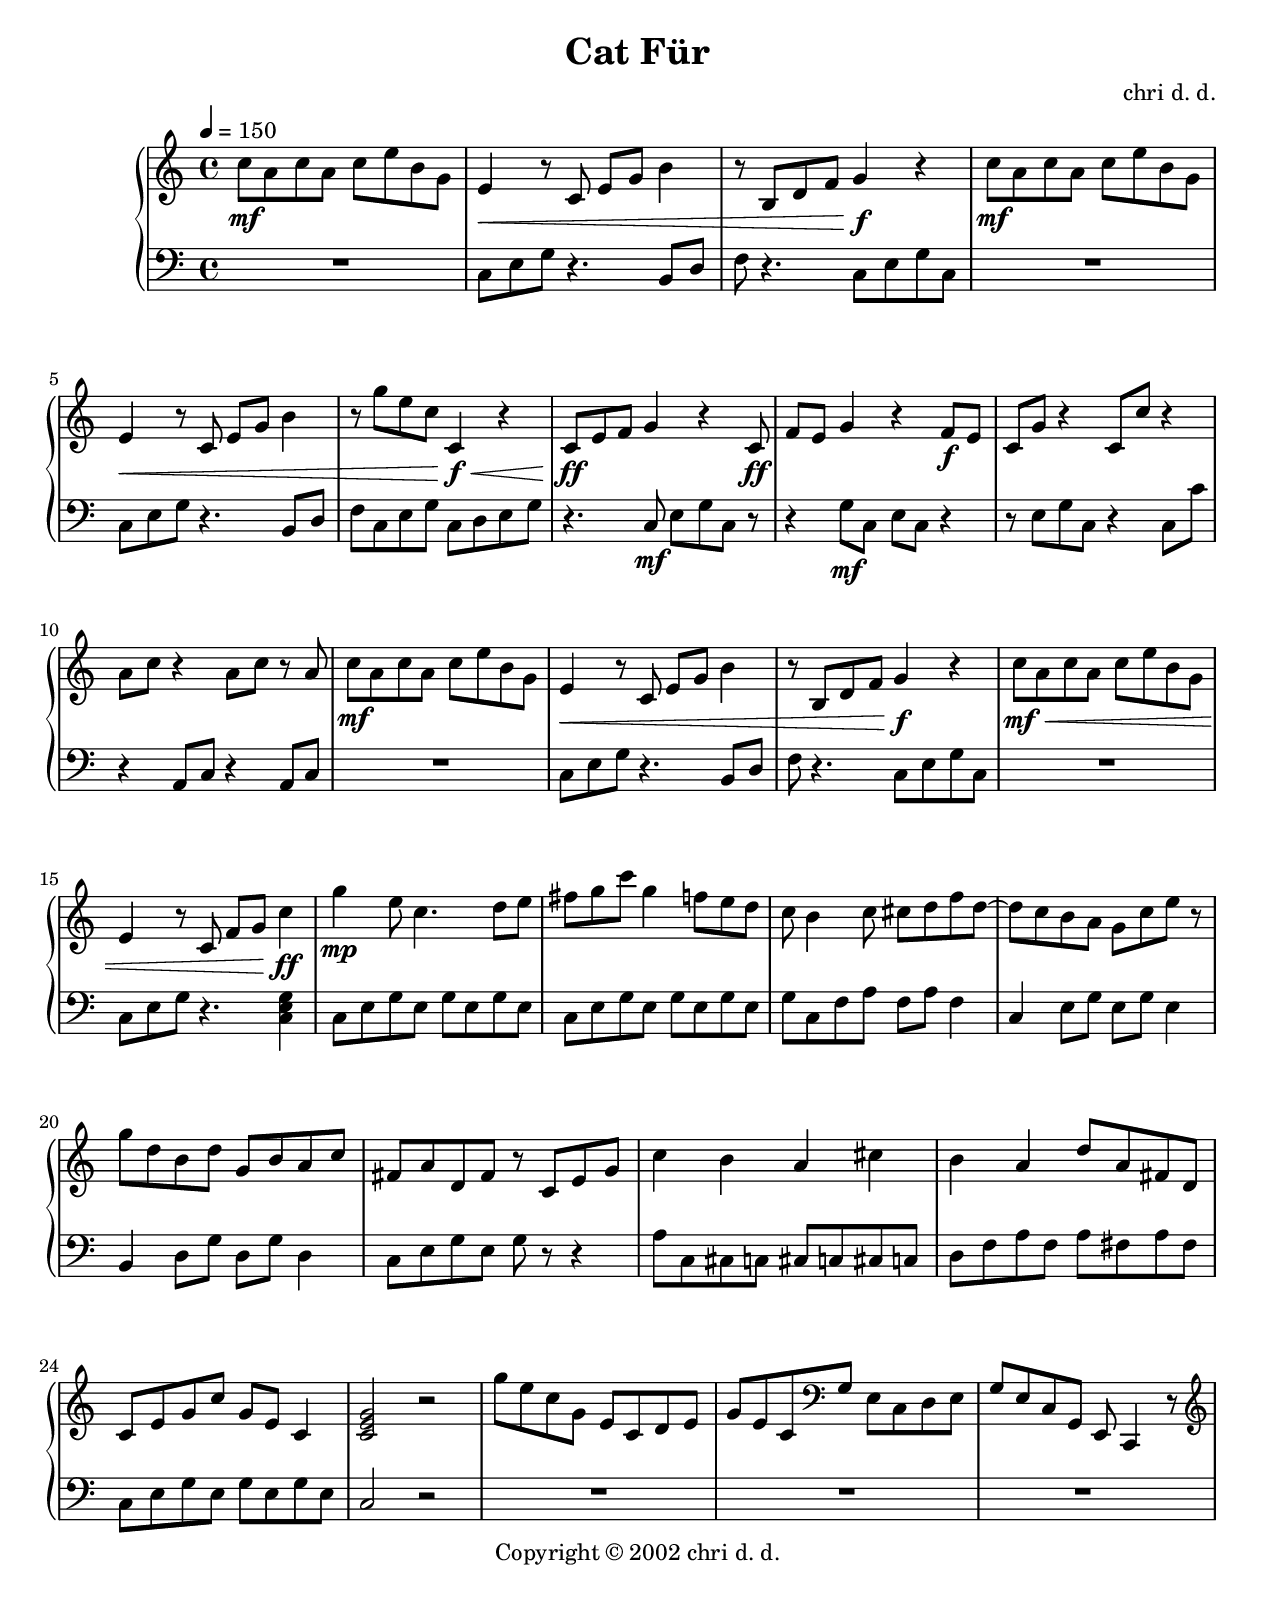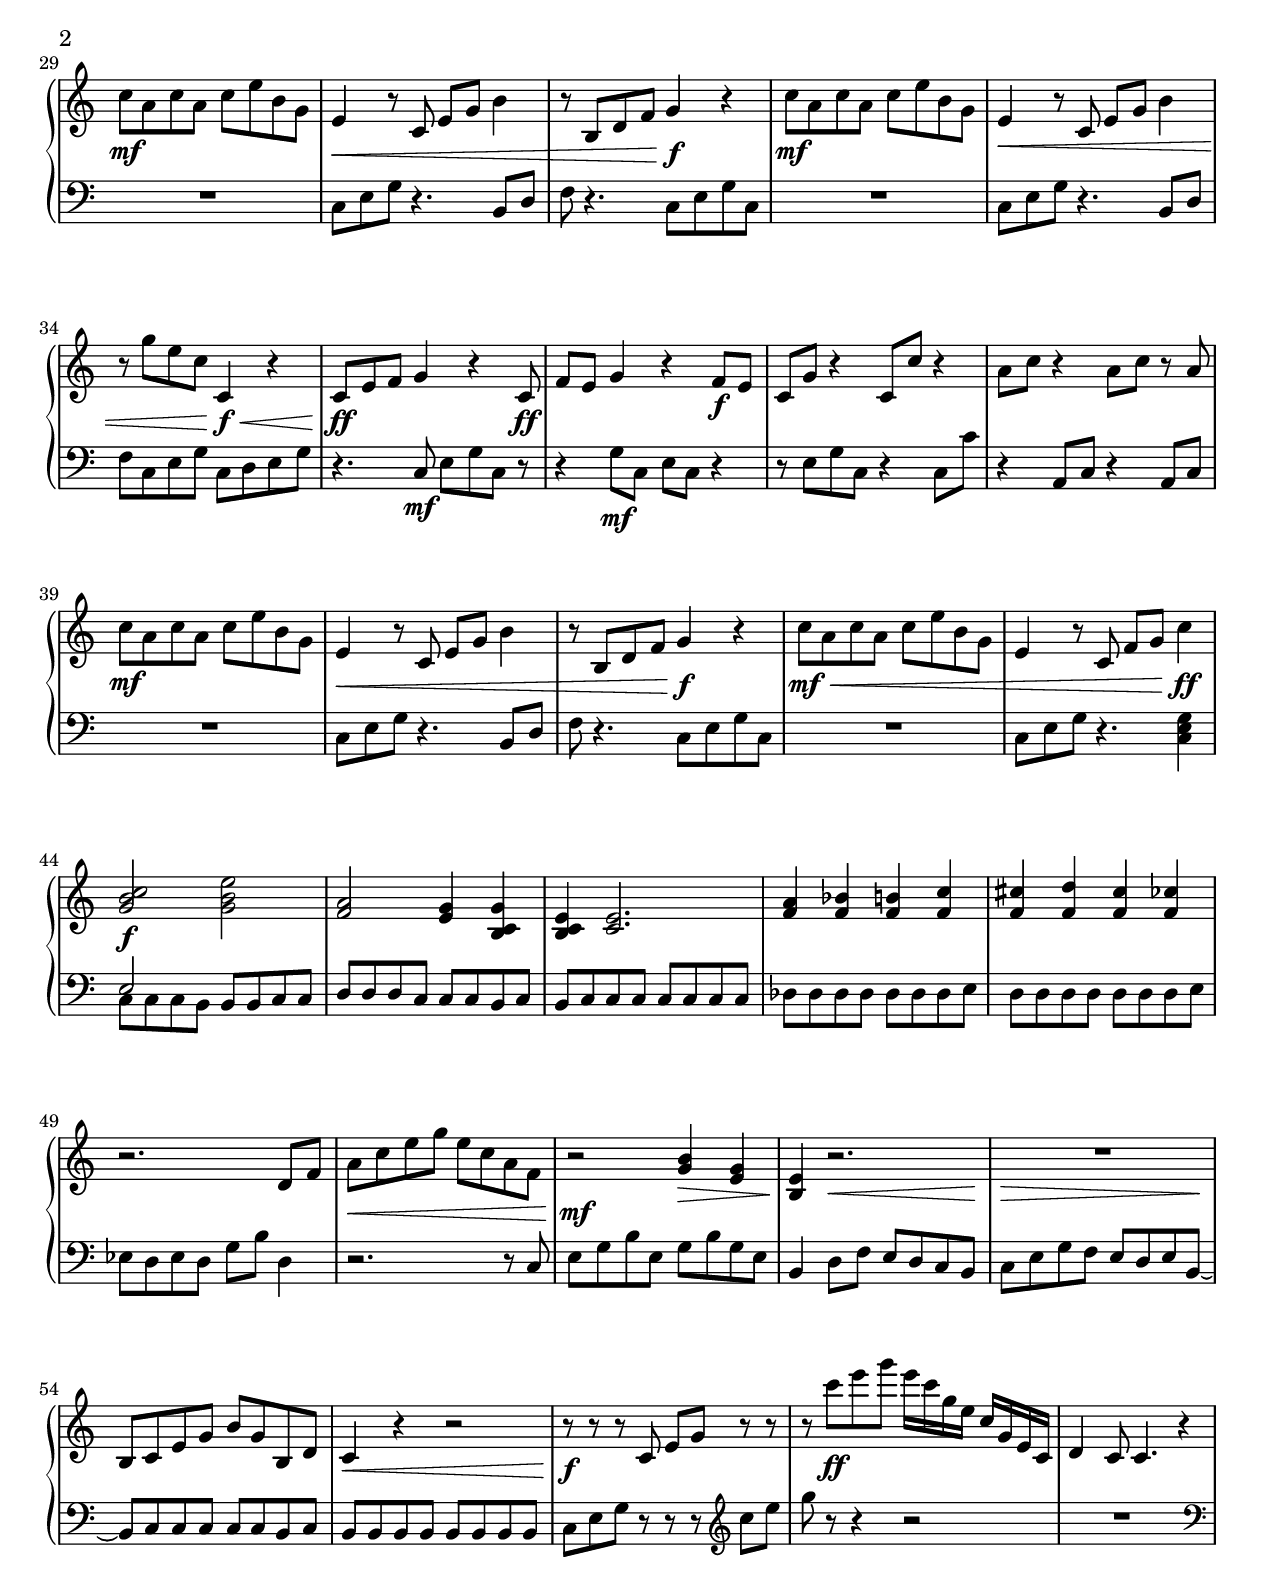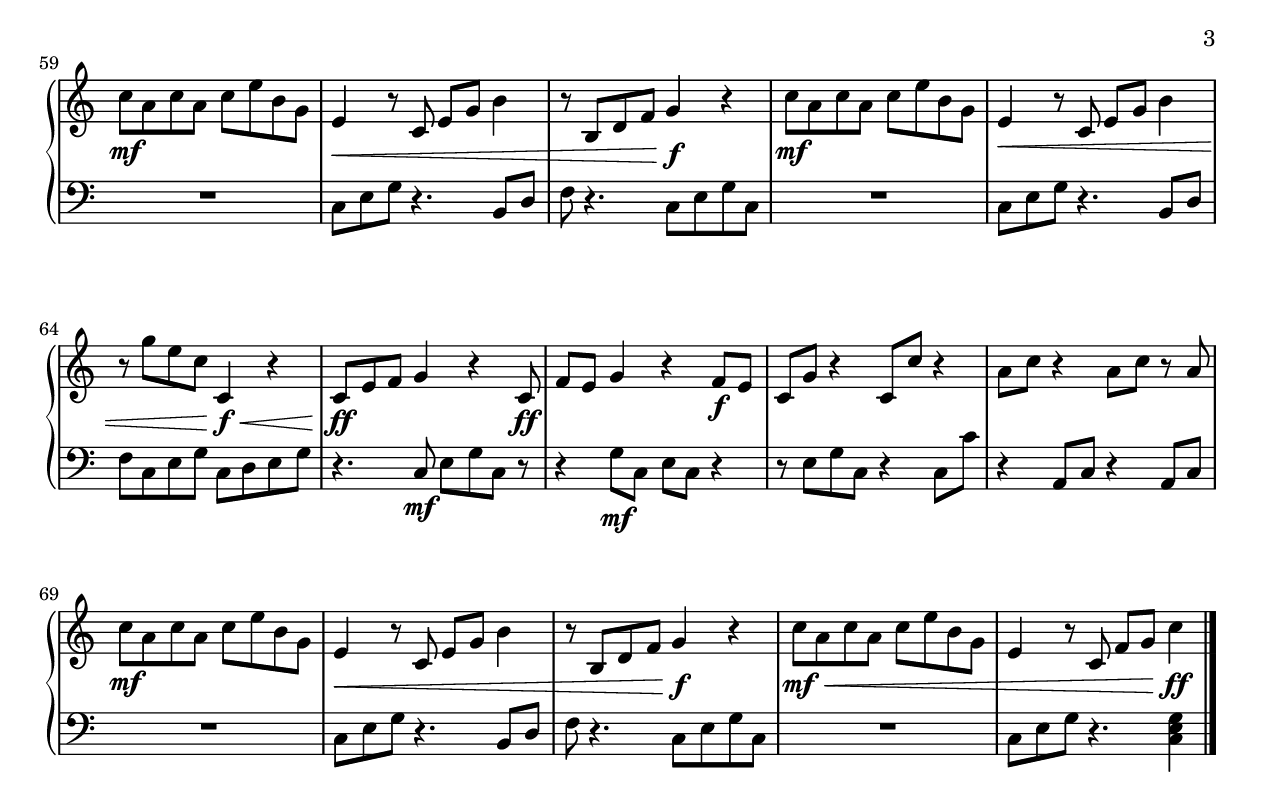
#(set-default-paper-size "letter")
\paper { bottom-margin = 14\mm }

\header {
  title = "Cat Für"
  composer = "chri d. d."
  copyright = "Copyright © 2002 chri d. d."
  date = "2/23/2002"
}

common = {
  \tempo 4=150
  \time 4/4
  \key c \major
}

ar = {
  c''8\mf a' c'' a' c'' e'' b' g' | e'4\< r8 c' e' g' b'4 | r8 b d' f' g'4\f r4 |
  c''8\mf a' c'' a' c'' e'' b' g' | e'4\< r8 c' e' g' b'4 | r8 g'' e'' c'' c'4\f\< r4 |
  c'8\ff e' f' g'4 r4 c'8\ff | f'8 e' g'4 r4 f'8\f e'8 | c'8 g'8 r4
  c'8 c'' r4 | a'8 c'' r4 a'8 c'' r a' |
  c''8\mf a' c'' a' c'' e'' b' g' | e'4\< r8 c' e' g' b'4 | r8 b d' f' g'4\f r4 |
  c''8\mf\< a' c'' a' c'' e'' b' g' | e'4 r8 c' f' g' c''4\ff |
}
al = {
  R1 | c8 e g r4. b,8 d | f r4. c8 e g c |
  R1 | c8 e g r4. b,8 d | f c e g c d e g |
  r4. c8\mf e g c r | r4 g8\mf c e c r4 | r8 e g c
  r4 c8 c' | r4 a,8 c r4 a,8 c |
  R1 | c8 e g r4. b,8 d | f r4. c8 e g c |
  R1 | c8 e g r4. <c e g>4 |
}

br = {
  g''4\mp e''8 c''4. d''8 e'' | fis'' g'' c''' g''4 f''8 e'' d'' | c'' b'4 c''8 cis'' d'' f'' d''~ | d'' c'' b' a' g' c'' e'' r | g''8 d'' b' d'' g' b' a' c'' | fis' a' d' fis' r c' e' g' |
  c''4 b' a' cis'' | b' a' d''8 a' fis' d' | c' e' g' c'' g' e' c'4 | <c' e' g'>2 r2 |
}
bl = {
  c8 e g e g e g e | c e g e g e g e | g c f a f a f4 | c4 e8 g e g e4 | b,4 d8 g d g d4 | c8 e g e g r r4 |
  a8 c cis c cis c cis c | d f a f a fis a fis | c e g e g e g e | c2 r2 |
}

cr = {
  g''8 e'' c'' g' e' c' d' e' |
  g' e' c' \clef bass g e c d e |
  g e c g, e, c,4 r8 | \clef treble
}
cl = {R1*3}

dr = {
  <g' b' c''>2\f <g' b' e''> | <f' a'> <e' g'>4 <b c' g'> | <b c' e'> <c' e'>2. |
  <f' a'>4 <f' bes'> <f' b'> <f' c''> <f' cis''> <f' d''> <f' cis''> <f' ces''> |
  r2. d'8 f' | a'\< c'' e'' g'' e'' c'' a' f' | r2\mf <g' b'>4\> <e' g'> | <b e'>\!
  <<r2. {s4\< s4 s8 s8\!}>> <<R1 {s2\> s4 s8 s8\!}>> | b8 c' e' g' b' g' b d' | c'4\< r4 r2 |
  r8\f r r c' e' g' r r | r c'''\ff e''' g''' e'''16 c''' g'' e'' c'' g' e' c' | d'4 c'8 c'4. r4 |
}
dl = {
  << e2 \\ {c8 c c b, } >> b,8 b, c c | d d d c c c b, c | b, c c c c c c c |
  des8 des des des des des des e | d d d d d d d e |
  es8 d es d g b d4 | r2. r8 c8 | e g b e g b g e | b,4
  d8 f e d c b, | c e g f e d e b,~ | b, c c c c c b, c | b, b, b, b, b, b, b, b, |
  c8 e g r r r \clef treble c'' e'' | g'' r8 r4 r2 | R1 | \clef bass
}

\score {
  \new PianoStaff <<
    \new Staff {\common \clef treble \ar \br \cr \ar \dr \ar \bar "|." }
    \new Staff {\common \clef bass \al \bl \cl \al \dl \al }
  >>
  \layout {} \midi {}
}

\version "2.12.2"
